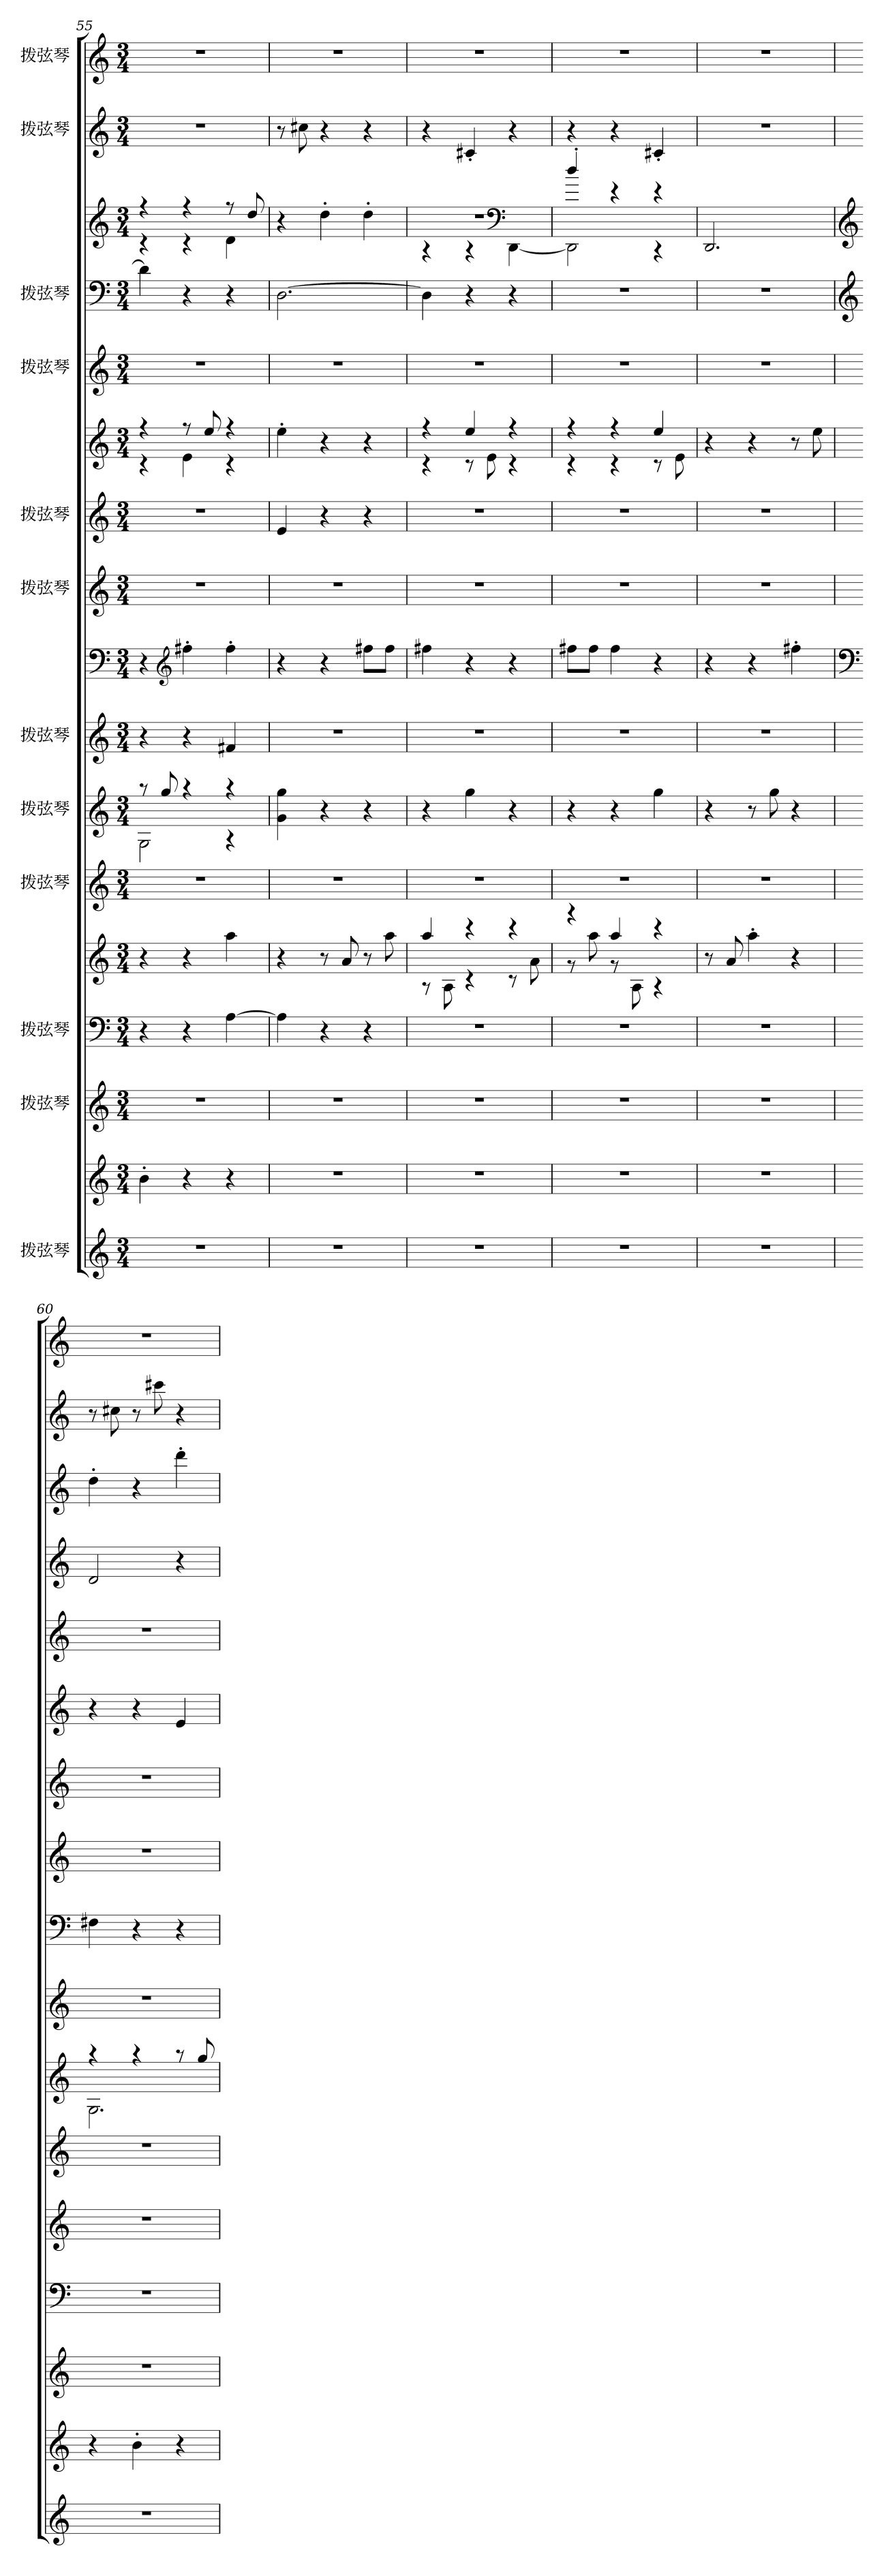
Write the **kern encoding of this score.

**kern	**kern	**kern	**kern	**kern	**kern	**kern	**kern	**kern	**kern	**kern	**kern	**kern	**kern	**kern	**kern	**kern
*part12	*part12	*part11	*part10	*part10	*part9	*part8	*part7	*part7	*part6	*part5	*part5	*part4	*part3	*part3	*part2	*part1
*staff17	*staff16	*staff15	*staff14	*staff13	*staff12	*staff11	*staff10	*staff9	*staff8	*staff7	*staff6	*staff5	*staff4	*staff3	*staff2	*staff1
*I"拨弦琴	*	*I"拨弦琴	*I"拨弦琴	*	*I"拨弦琴	*I"拨弦琴	*I"拨弦琴	*	*I"拨弦琴	*I"拨弦琴	*	*I"拨弦琴	*I"拨弦琴	*	*I"拨弦琴	*I"拨弦琴
*clefG2	*clefG2	*clefG2	*clefF4	*clefG2	*clefG2	*clefG2	*clefG2	*clefF4	*clefG2	*clefG2	*clefG2	*clefG2	*clefF4	*clefG2	*clefG2	*clefG2
*k[]	*k[]	*k[]	*k[]	*k[]	*k[]	*k[]	*k[]	*k[]	*k[]	*k[]	*k[]	*k[]	*k[]	*k[]	*k[]	*k[]
*M3/4	*M3/4	*M3/4	*M3/4	*M3/4	*M3/4	*M3/4	*M3/4	*M3/4	*M3/4	*M3/4	*M3/4	*M3/4	*M3/4	*M3/4	*M3/4	*M3/4
=55	=55	=55	=55	=55	=55	=55	=55	=55	=55	=55	=55	=55	=55	=55	=55	=55
*	*	*	*	*	*	*^	*	*	*	*	*^	*	*	*^	*	*
2.r	4b'\	2.r	4r	4r	2.r	8r	2G\	4r	4r	2.r	2.r	4r	4r	2.r	4d\]	4r	4r	2.r	2.r
.	.	.	.	.	.	8gg/	.	.	.	.	.	.	.	.	.	.	.	.	.
*	*	*	*	*	*	*	*	*	*clefG2	*	*	*	*	*	*	*	*	*	*
.	4r	.	4r	4r	.	4r	.	4r	4ff#X'\	.	.	8r	4e\	.	4r	4r	4r	.	.
.	.	.	.	.	.	.	.	.	.	.	.	8ee/	.	.	.	.	.	.	.
.	4r	.	[4A\	4aa\	.	4r	4r	4f#X/	4ff#'\	.	.	4r	4r	.	4r	8r	4d\	.	.
.	.	.	.	.	.	.	.	.	.	.	.	.	.	.	.	8dd/	.	.	.
*	*	*	*	*	*	*v	*v	*	*	*	*	*v	*v	*	*	*v	*v	*	*
!!LO:PB:g=z
=56	=56	=56	=56	=56	=56	=56	=56	=56	=56	=56	=56	=56	=56	=56	=56	=56
2.r	2.r	2.r	4A\]	4r	2.r	4g\ 4gg\	2.r	4r	2.r	4e/	4ee'\	2.r	[2.D\	4r	8r	2.r
.	.	.	.	.	.	.	.	.	.	.	.	.	.	.	8cc#X\	.
.	.	.	4r	8r	.	4r	.	4r	.	4r	4r	.	.	4dd'\	4r	.
.	.	.	.	8a/	.	.	.	.	.	.	.	.	.	.	.	.
.	.	.	4r	8r	.	4r	.	8ff#X\L	.	4r	4r	.	.	4dd'\	4r	.
.	.	.	.	8aa\	.	.	.	8ff#\J	.	.	.	.	.	.	.	.
=57	=57	=57	=57	=57	=57	=57	=57	=57	=57	=57	=57	=57	=57	=57	=57	=57
*	*	*	*	*^	*	*	*	*	*	*	*^	*	*	*^	*	*
2.r	2.r	2.r	2.r	4aa/	8r	2.r	4r	2.r	4ff#X\	2.r	2.r	4r	4r	2.r	4D\]	2.r	4r	4r	2.r
.	.	.	.	.	8A\	.	.	.	.	.	.	.	.	.	.	.	.	.	.
.	.	.	.	4r	4r	.	4gg\	.	4r	.	.	4ee/	8r	.	4r	.	4r	4c#X'/	.
.	.	.	.	.	.	.	.	.	.	.	.	.	8e\	.	.	.	.	.	.
*	*	*	*	*	*	*	*	*	*	*	*	*	*	*	*	*clefF4	*	*	*
.	.	.	.	4r	8r	.	4r	.	4r	.	.	4r	4r	.	4r	.	[4DD\	4r	.
.	.	.	.	.	8a\	.	.	.	.	.	.	.	.	.	.	.	.	.	.
=58	=58	=58	=58	=58	=58	=58	=58	=58	=58	=58	=58	=58	=58	=58	=58	=58	=58	=58	=58
2.r	2.r	2.r	2.r	4r	8r	2.r	4r	2.r	8ff#X\L	2.r	2.r	4r	4r	2.r	2.r	4dd'/	2DD\]	4r	2.r
.	.	.	.	.	8aa\	.	.	.	8ff#\J	.	.	.	.	.	.	.	.	.	.
.	.	.	.	4aa/	8r	.	4r	.	4ff#\	.	.	4r	4r	.	.	4r	.	4r	.
.	.	.	.	.	8A\	.	.	.	.	.	.	.	.	.	.	.	.	.	.
.	.	.	.	4r	4r	.	4gg\	.	4r	.	.	4ee/	8r	.	.	4r	4r	4c#X'/	.
.	.	.	.	.	.	.	.	.	.	.	.	.	8e\	.	.	.	.	.	.
*	*	*	*	*v	*v	*	*	*	*	*	*	*v	*v	*	*	*v	*v	*	*
=59	=59	=59	=59	=59	=59	=59	=59	=59	=59	=59	=59	=59	=59	=59	=59	=59
2.r	2.r	2.r	2.r	8r	2.r	4r	2.r	4r	2.r	2.r	4r	2.r	2.r	2.DD/	2.r	2.r
.	.	.	.	8a/	.	.	.	.	.	.	.	.	.	.	.	.
.	.	.	.	4aa'\	.	8r	.	4r	.	.	4r	.	.	.	.	.
.	.	.	.	.	.	8gg\	.	.	.	.	.	.	.	.	.	.
.	.	.	.	4r	.	4r	.	4ff#X'\	.	.	8r	.	.	.	.	.
.	.	.	.	.	.	.	.	.	.	.	8ee\	.	.	.	.	.
=60	=60	=60	=60	=60	=60	=60	=60	=60	=60	=60	=60	=60	=60	=60	=60	=60
*	*	*	*	*	*	*	*	*clefF4	*	*	*	*	*clefG2	*clefG2	*	*
*	*	*	*	*	*	*^	*	*	*	*	*	*	*	*	*	*
2.r	4r	2.r	2.r	2.r	2.r	4r	2.G\	2.r	4F#X\	2.r	2.r	4r	2.r	2d/	4dd'\	8r	2.r
.	.	.	.	.	.	.	.	.	.	.	.	.	.	.	.	8cc#X\	.
.	4b'\	.	.	.	.	4r	.	.	4r	.	.	4r	.	.	4r	8r	.
.	.	.	.	.	.	.	.	.	.	.	.	.	.	.	.	8ccc#X\	.
.	4r	.	.	.	.	8r	.	.	4r	.	.	4e/	.	4r	4ddd'\	4r	.
.	.	.	.	.	.	8gg/	.	.	.	.	.	.	.	.	.	.	.
*	*	*	*	*	*	*v	*v	*	*	*	*	*	*	*	*	*	*
=	=	=	=	=	=	=	=	=	=	=	=	=	=	=	=	=
*-	*-	*-	*-	*-	*-	*-	*-	*-	*-	*-	*-	*-	*-	*-	*-	*-
